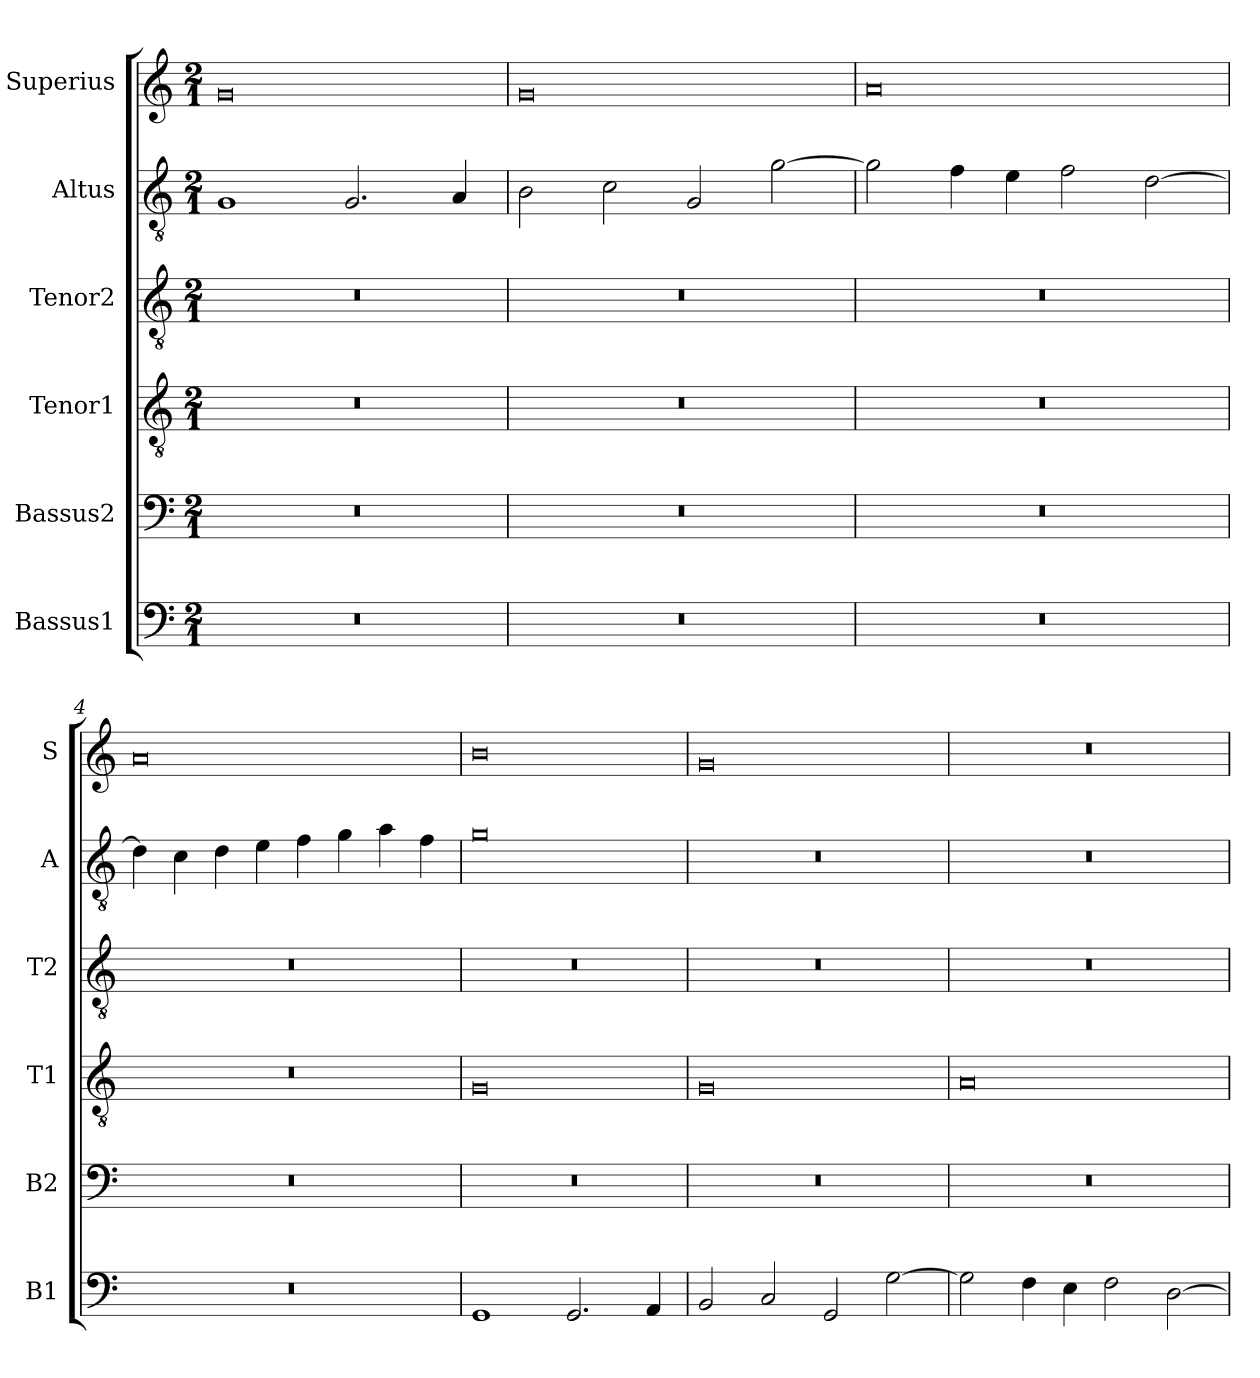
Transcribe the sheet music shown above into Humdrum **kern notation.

**kern	**kern	**kern	**kern	**kern	**kern
*part6	*part5	*part4	*part3	*part2	*part1
*staff6	*staff5	*staff4	*staff3	*staff2	*staff1
*I"Bassus1	*I"Bassus2	*I"Tenor1	*I"Tenor2	*I"Altus	*I"Superius
*I'B1	*I'B2	*I'T1	*I'T2	*I'A	*I'S
*clefF4	*clefF4	*clefGv2	*clefGv2	*clefGv2	*clefG2
*k[]	*k[]	*k[]	*k[]	*k[]	*k[]
*M2/1	*M2/1	*M2/1	*M2/1	*M2/1	*M2/1
=1	=1	=1	=1	=1	=1
0r	0r	0r	0r	1G	0g
.	.	.	.	2.G/	.
.	.	.	.	4A/	.
=2	=2	=2	=2	=2	=2
0r	0r	0r	0r	2B\	0g
.	.	.	.	2c\	.
.	.	.	.	2G/	.
.	.	.	.	[2g\	.
=3	=3	=3	=3	=3	=3
0r	0r	0r	0r	2g\]	0a
.	.	.	.	4f\	.
.	.	.	.	4e\	.
.	.	.	.	2f\	.
.	.	.	.	[2d\	.
=4	=4	=4	=4	=4	=4
0r	0r	0r	0r	4d\]	0a
.	.	.	.	4c\	.
.	.	.	.	4d\	.
.	.	.	.	4e\	.
.	.	.	.	4f\	.
.	.	.	.	4g\	.
.	.	.	.	4a\	.
.	.	.	.	4f\	.
=5	=5	=5	=5	=5	=5
1GG	0r	0G	0r	0g	0b
2.GG/	.	.	.	.	.
4AA/	.	.	.	.	.
=6	=6	=6	=6	=6	=6
2BB/	0r	0G	0r	0r	0g
2C/	.	.	.	.	.
2GG/	.	.	.	.	.
[2G\	.	.	.	.	.
=7	=7	=7	=7	=7	=7
2G\]	0r	0A	0r	0r	0r
4F\	.	.	.	.	.
4E\	.	.	.	.	.
2F\	.	.	.	.	.
[2D\	.	.	.	.	.
=	=	=	=	=	=
*-	*-	*-	*-	*-	*-
